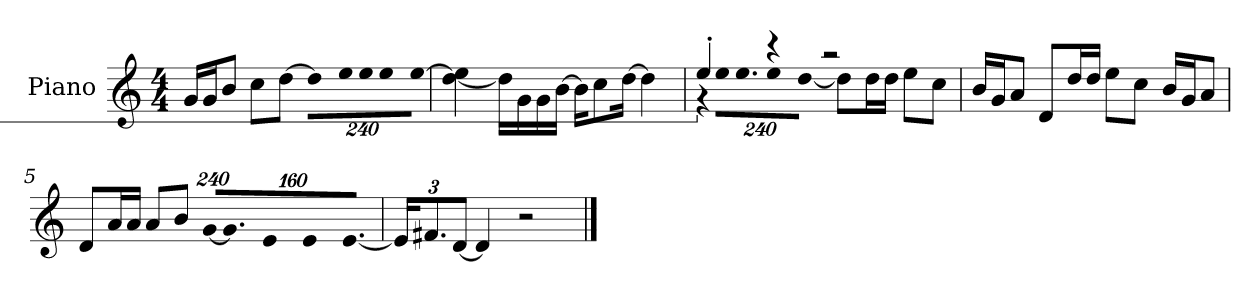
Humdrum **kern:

**kern
*part1
*staff1
*I"Piano
*I'P-no
*clefG2
*k[]
*M4/4
*MM90
=1
16g/LL
16g/J
8b/J
8cc\L
[8dd\J
*Xbrackettup
!LO:N:vis=8
960%137dd\L]
!LO:N:vis=16
1920%137ee\L
!LO:N:vis=16
1920%137ee\J
!LO:N:vis=8
960%137ee\
!LO:N:vis=16
[1920%137ee\Jk
=2
[4dd\ 4ee\]
16dd\LL]
16g\
16g\
[16b\JJ
16b\KL]
8cc\
[16dd\Jk
4dd\]
=3
*^
*	*brackettup
!	!LO:N:vis=32
4ee'/	640%23r
!	!LO:N:vis=16
.	1920%137ee\LL
!	!LO:N:vis=16.
.	960%103ee\J
!	!LO:N:vis=8
.	960%137ee\
4r	.
!	!LO:N:vis=8
.	[960%137dd\J
2r	8dd\L]
.	16dd\L
.	16dd\JJ
.	8ee\L
.	8cc\J
*v	*v
!!LO:LB:g=z
=4
16b/LL
16g/J
8a/J
8d/L
16dd/L
16dd/JJ
8ee\L
8cc\J
16b/LL
16g/J
8a/J
=5
8d/L
16a/L
16a/JJ
8a/L
8b/J
*Xbrackettup
!LO:N:vis=16
[1920%137g/KL
!LO:N:vis=8.
640%137g/]
!LO:N:vis=16
1920%137e/L
!LO:N:vis=32
640%23e/K
!LO:N:vis=16.
[960%103e/JJ
=6
24e/KL]
12.f#X/
[12d/J
4d/]
2r
==
*-
